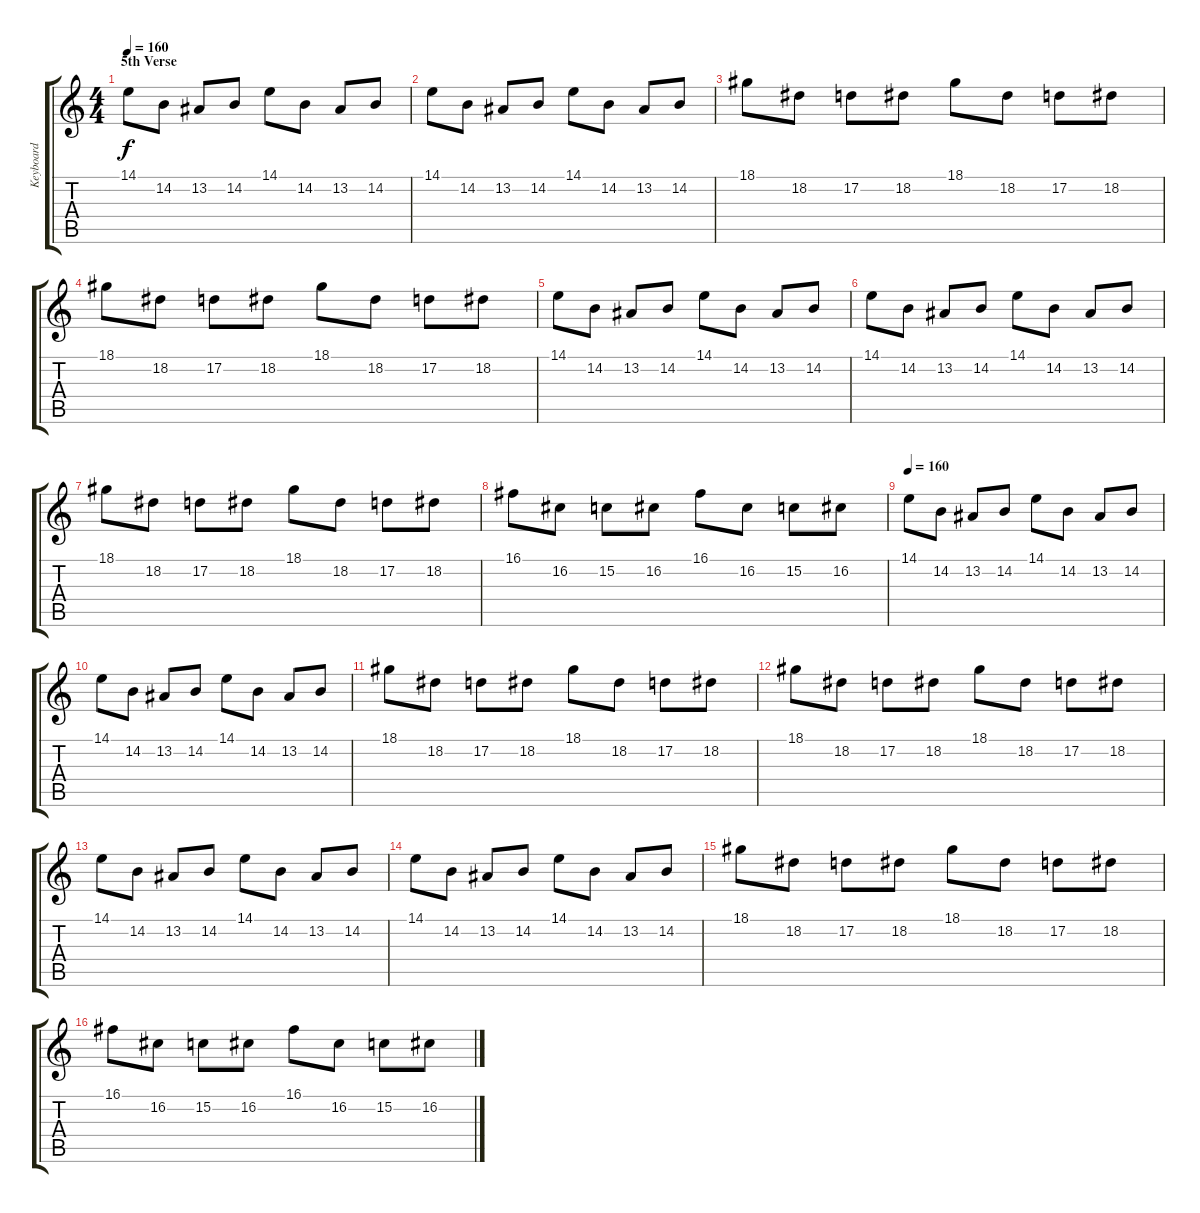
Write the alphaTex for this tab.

\track ("Keyboard" "Keyboard") {instrument tremolostrings}
\staff {score tabs}
\tuning (D4 A3 F3 C3 G2 D2) {hide}
\ts (4 4)
\section ("" "5th Verse")
\tempo 160
\clef g2
\ks c
14.1.8{dy f volume 14 instrument tremolostrings} 14.2.8 13.2.8 14.2.8 14.1.8 14.2.8 13.2.8 14.2.8 |
14.1.8 14.2.8 13.2.8 14.2.8 14.1.8 14.2.8 13.2.8 14.2.8 |
18.1.8 18.2.8 17.2.8 18.2.8 18.1.8 18.2.8 17.2.8 18.2.8 |
18.1.8 18.2.8 17.2.8 18.2.8 18.1.8 18.2.8 17.2.8 18.2.8 |
14.1.8 14.2.8 13.2.8 14.2.8 14.1.8 14.2.8 13.2.8 14.2.8 |
14.1.8 14.2.8 13.2.8 14.2.8 14.1.8 14.2.8 13.2.8 14.2.8 |
18.1.8 18.2.8 17.2.8 18.2.8 18.1.8 18.2.8 17.2.8 18.2.8 |
16.1.8 16.2.8 15.2.8 16.2.8 16.1.8 16.2.8 15.2.8 16.2.8 |
\tempo 160
14.1.8{volume 14 instrument tremolostrings} 14.2.8 13.2.8 14.2.8 14.1.8 14.2.8 13.2.8 14.2.8 |
14.1.8 14.2.8 13.2.8 14.2.8 14.1.8 14.2.8 13.2.8 14.2.8 |
18.1.8 18.2.8 17.2.8 18.2.8 18.1.8 18.2.8 17.2.8 18.2.8 |
18.1.8 18.2.8 17.2.8 18.2.8 18.1.8 18.2.8 17.2.8 18.2.8 |
14.1.8 14.2.8 13.2.8 14.2.8 14.1.8 14.2.8 13.2.8 14.2.8 |
14.1.8 14.2.8 13.2.8 14.2.8 14.1.8 14.2.8 13.2.8 14.2.8 |
18.1.8 18.2.8 17.2.8 18.2.8 18.1.8 18.2.8 17.2.8 18.2.8 |
16.1.8 16.2.8 15.2.8 16.2.8 16.1.8 16.2.8 15.2.8 16.2.8
